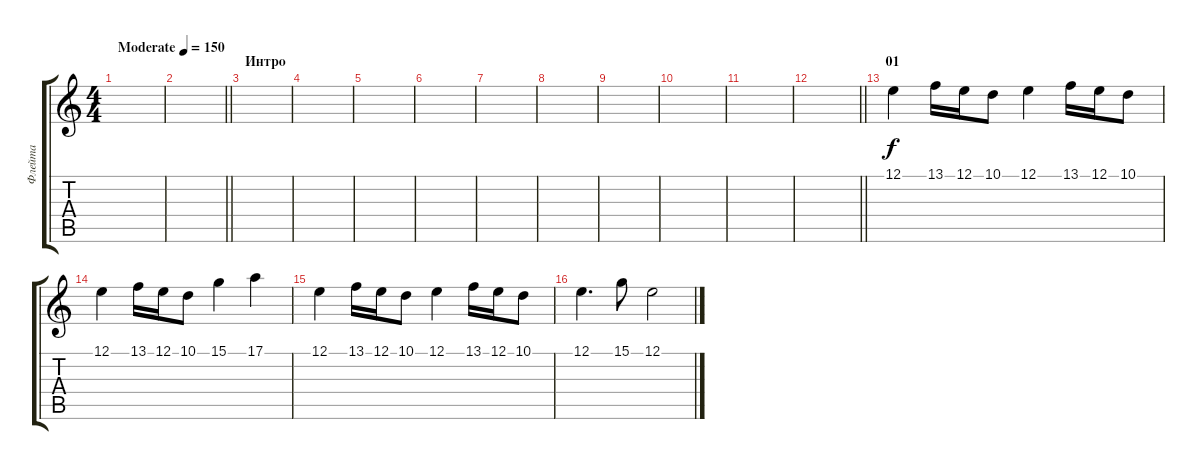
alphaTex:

\track ("Флейта" "Флейта") {instrument flute}
\staff {score tabs}
\tuning (E4 B3 G3 D3 A2 E2) {hide}
\ts (4 4)
\tempo (150 "Moderate")
\clef g2
\ks c
|
\barLineRight lightlight
|
\section ("" "Интро")
|
|
|
|
|
|
|
|
|
\barLineRight lightlight
|
\section ("" "01")
12.1.4 13.1.16 12.1.16 10.1.8 12.1.4 13.1.16 12.1.16 10.1.8 |
12.1.4 13.1.16 12.1.16 10.1.8 15.1.4 17.1.4 |
12.1.4 13.1.16 12.1.16 10.1.8 12.1.4 13.1.16 12.1.16 10.1.8 |
12.1.4{d} 15.1.8 12.1.2
